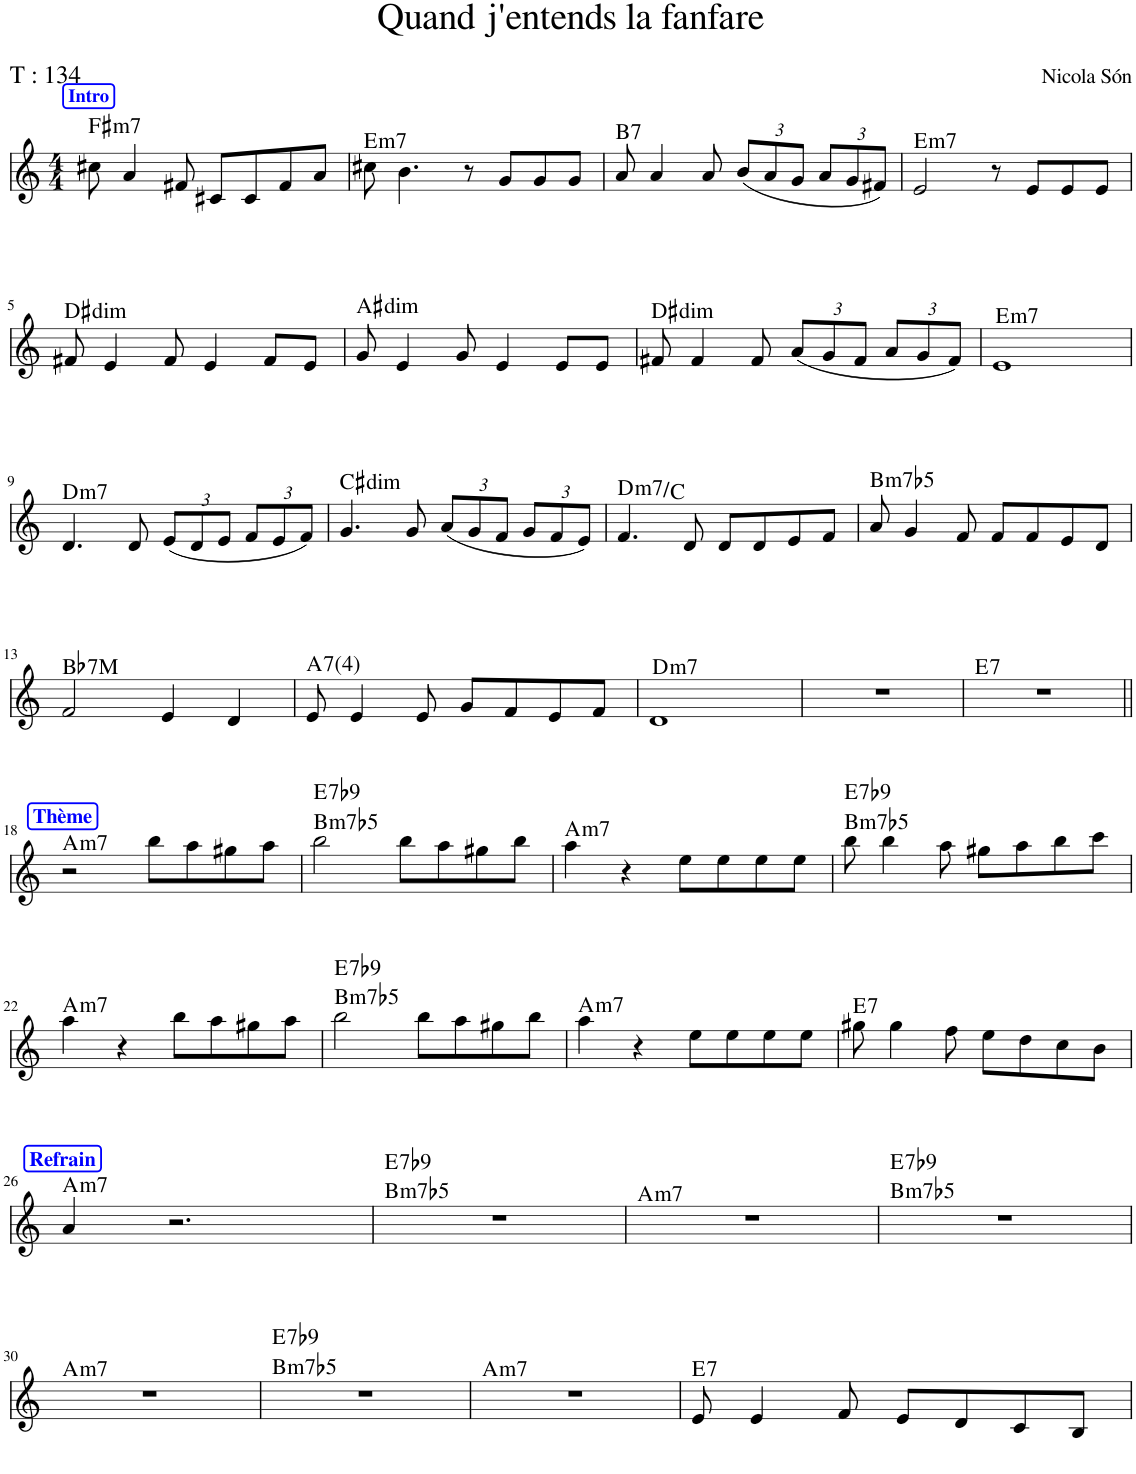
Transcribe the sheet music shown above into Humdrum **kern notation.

**kern	**harte
*part1	*part1
*staff1	*
*I"Voice	*
*clefG2	*
*k[]	*
*M4/4	*
=1	=1
!LO:TX:a:B:color=#0000FF:t=Intro	!LO:H:kt=m7
8cc#X\	F#:min7
4a/	.
8f#X/	.
8c#X/L	.
8c#/	.
8f#/	.
8a/J	.
=2	=2
!	!LO:H:kt=m7
8cc#X\	E:min7
4.b\	.
8r	.
8g/L	.
8g/	.
8g/J	.
=3	=3
!	!LO:H:kt=7
8a/	B:7
4a/	.
8a/	.
*Xbrackettup	*
(12b/L	.
12a/	.
12g/J	.
12a/L	.
12g/	.
12f#X/J)	.
=4	=4
!	!LO:H:kt=m7
2e/	E:min7
8r	.
8e/L	.
8e/	.
8e/J	.
!!LO:LB:g=z
=5	=5
!	!LO:H:kt=dim
8f#X/	D#:dim
4e/	.
8f#/	.
4e/	.
8f#/L	.
8e/J	.
=6	=6
!	!LO:H:kt=dim
8g/	A#:dim
4e/	.
8g/	.
4e/	.
8e/L	.
8e/J	.
=7	=7
!	!LO:H:kt=dim
8f#X/	D#:dim
4f#/	.
8f#/	.
(12a/L	.
12g/	.
12f#/J	.
12a/L	.
12g/	.
12f#/J)	.
=8	=8
!	!LO:H:kt=m7
1e	E:min7
!!LO:LB:g=z
=9	=9
!	!LO:H:kt=m7
4.d/	D:min7
8d/	.
(12e/L	.
12d/	.
12e/J	.
12f/L	.
12e/	.
12f/J)	.
=10	=10
!	!LO:H:kt=dim
4.g/	C#:dim
8g/	.
(12a/L	.
12g/	.
12f/J	.
12g/L	.
12f/	.
12e/J)	.
=11	=11
!	!LO:H:kt=m7
4.f/	D:min7/b7
8d/	.
8d/L	.
8d/	.
8e/	.
8f/J	.
=12	=12
!	!LO:H:kt=m7b5
8a/	B:hdim7
4g/	.
8f/	.
8f/L	.
8f/	.
8e/	.
8d/J	.
!!LO:LB:g=z
=13	=13
!	!LO:H:kt=7
2f/	Bb:7
4e/	.
4d/	.
=14	=14
!	!LO:H:kt=7
8e/	A:7(4)
4e/	.
8e/	.
8g/L	.
8f/	.
8e/	.
8f/J	.
=15	=15
!	!LO:H:kt=m7
1d	D:min7
=16	=16
1r	.
=17	=17
!	!LO:H:kt=7
1r	E:7
!!LO:LB:g=z
=18||	=18||
!LO:TX:a:B:color=#0000FF:t=Thème	!LO:H:kt=m7
2r	A:min7
8bb\L	.
8aa\	.
8gg#X\	.
8aa\J	.
=19	=19
!	!LO:H:n=1:kt=m7b5
!	!LO:H:n=2:kt=7
2bb\	B:hdim7 E:7(b9)
8bb\L	.
8aa\	.
8gg#X\	.
8bb\J	.
=20	=20
!	!LO:H:kt=m7
4aa\	A:min7
4r	.
8ee\L	.
8ee\	.
8ee\	.
8ee\J	.
=21	=21
!	!LO:H:n=1:kt=m7b5
!	!LO:H:n=2:kt=7
8bb\	B:hdim7 E:7(b9)
4bb\	.
8aa\	.
8gg#X\L	.
8aa\	.
8bb\	.
8ccc\J	.
!!LO:LB:g=z
=22	=22
!	!LO:H:kt=m7
4aa\	A:min7
4r	.
8bb\L	.
8aa\	.
8gg#X\	.
8aa\J	.
=23	=23
!	!LO:H:n=1:kt=m7b5
!	!LO:H:n=2:kt=7
2bb\	B:hdim7 E:7(b9)
8bb\L	.
8aa\	.
8gg#X\	.
8bb\J	.
=24	=24
!	!LO:H:kt=m7
4aa\	A:min7
4r	.
8ee\L	.
8ee\	.
8ee\	.
8ee\J	.
=25	=25
!	!LO:H:kt=7
8gg#X\	E:7
4gg#\	.
8ff\	.
8ee\L	.
8dd\	.
8cc\	.
8b\J	.
!!LO:LB:g=z
=26	=26
!LO:TX:a:B:color=#0000FF:t=Refrain	!LO:H:kt=m7
4a/	A:min7
2.r	.
=27	=27
!	!LO:H:n=1:kt=m7b5
!	!LO:H:n=2:kt=7
1r	B:hdim7 E:7(b9)
=28	=28
!	!LO:H:kt=m7
1r	A:min7
=29	=29
!	!LO:H:n=1:kt=m7b5
!	!LO:H:n=2:kt=7
1r	B:hdim7 E:7(b9)
!!LO:LB:g=z
=30	=30
!	!LO:H:kt=m7
1r	A:min7
=31	=31
!	!LO:H:n=1:kt=m7b5
!	!LO:H:n=2:kt=7
1r	B:hdim7 E:7(b9)
=32	=32
!	!LO:H:kt=m7
1r	A:min7
=33	=33
!	!LO:H:kt=7
8e/	E:7
4e/	.
8f/	.
8e/L	.
8d/	.
8c/	.
8B/J	.
=	=
*-	*-
